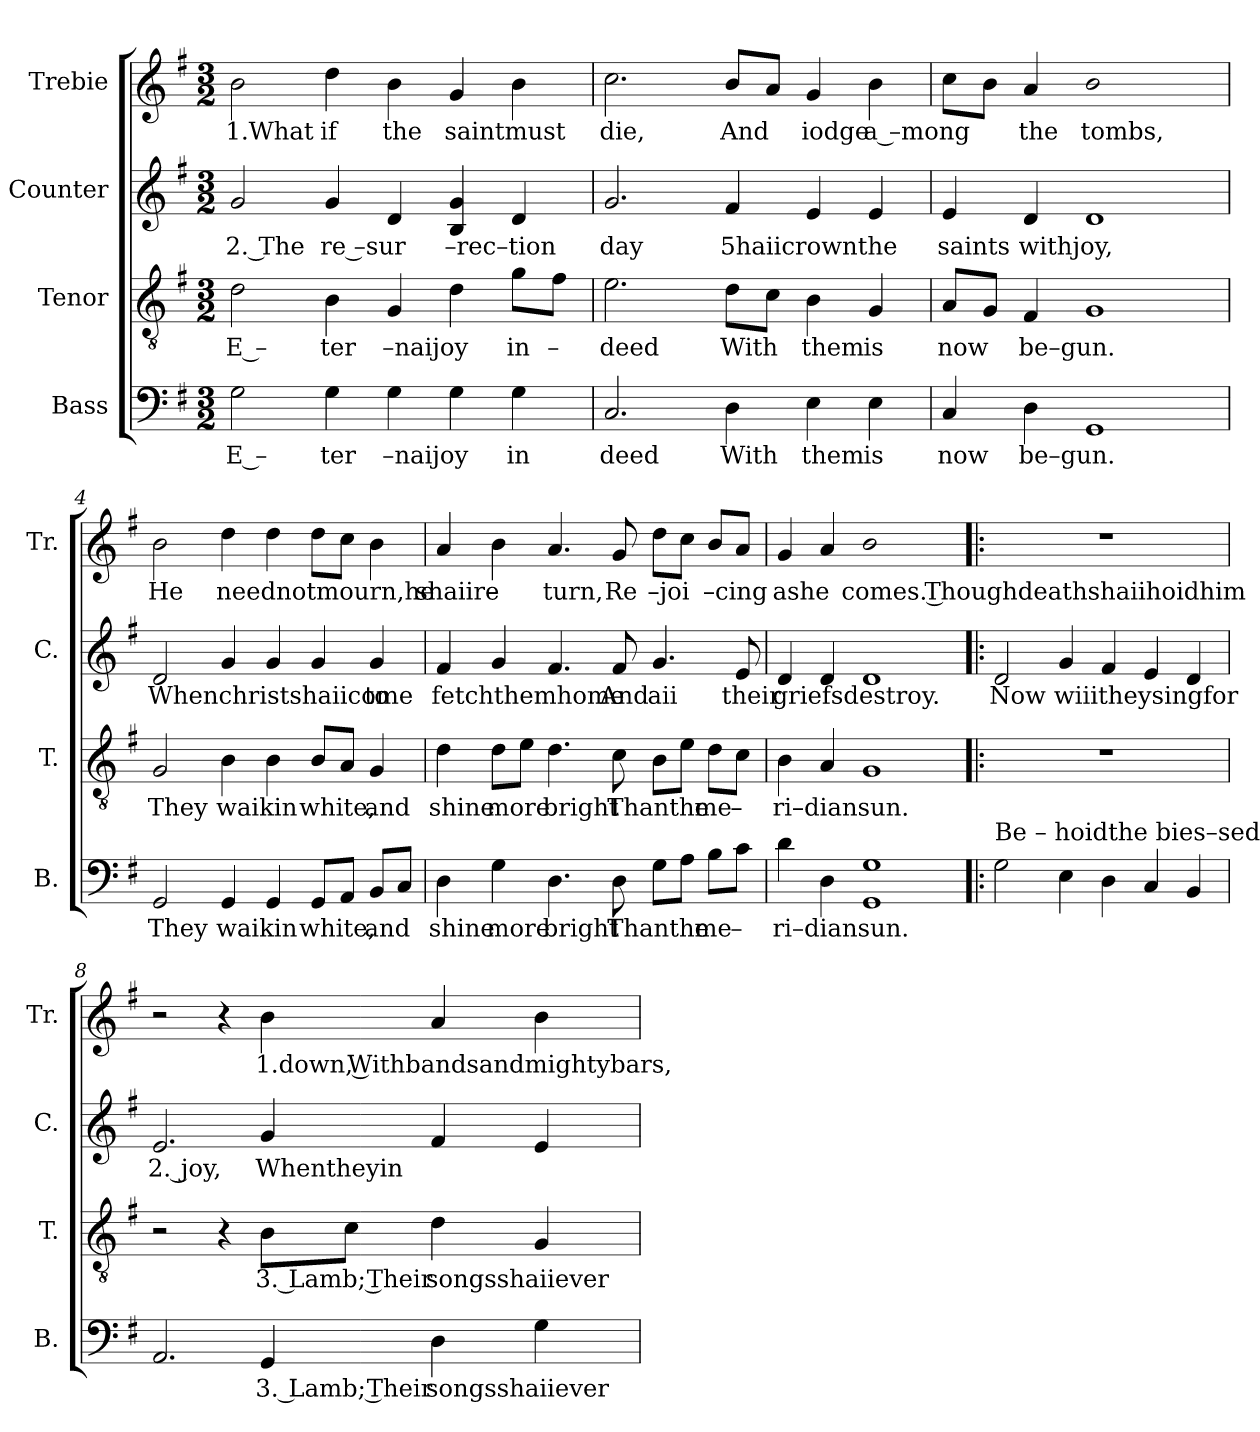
**kern	**text	**kern	**text	**kern	**text	**kern	**text
*part4	*part4	*part3	*part3	*part2	*part2	*part1	*part1
*staff4	*staff4	*staff3	*staff3	*staff2	*staff2	*staff1	*staff1
*I"Bass	*	*I"Tenor	*	*I"Counter	*	*I"Trebie	*
*I'B.	*	*I'T.	*	*I'C.	*	*I'Tr.	*
*clefF4	*	*clefGv2	*	*clefG2	*	*clefG2	*
*k[f#]	*	*k[f#]	*	*k[f#]	*	*k[f#]	*
*G:	*	*G:	*	*G:	*	*G:	*
*M3/2	*	*M3/2	*	*M3/2	*	*M3/2	*
=1	=1	=1	=1	=1	=1	=1	=1
!	!LO:LY:a:rj	!	!LO:LY:b:rj	!	!LO:LY:b:rj	!LO:N:head=open	!LO:LY:b
2G\	E –	2d\	E –	2g/	2. The	2b\	1.What
!LO:N:head=solid	!LO:LY:a:rj	!LO:N:head=solid	!LO:LY:b:rj	!LO:N:head=solid	!LO:LY:b:rj	!	!LO:LY:b:rj
4G\	ter	4B\	ter	4g/	re –sur	4dd\	if
!LO:N:head=solid	!LO:LY:a	!LO:N:head=solid	!LO:LY:b	!	!	!LO:N:head=solid	!LO:LY:b
4G\	–naijoy	4G/	–naijoy	4d/	.	4b\	the
!LO:N:head=solid	!	!	!	!LO:N:n=1:head=solid	!	!	!
!	!	!	!	!LO:N:n=2:head=solid	!LO:LY:b	!LO:N:head=solid	!LO:LY:b
4G\	.	4d\	.	4B/ 4g/	–rec–tion	4g/	saintmust
!LO:N:head=solid	!LO:LY:a	!LO:N:head=solid	!LO:LY:b	!	!	!LO:N:head=solid	!
4G\	in	8g\L	in	4d/	.	4b\	.
!	!	!LO:N:head=solid	!LO:LY:b:rj	!	!	!	!
.	.	8f#\J	–	.	.	.	.
=2	=2	=2	=2	=2	=2	=2	=2
!	!LO:LY:a	!LO:N:head=open	!LO:LY:b	!	!LO:LY:b	!	!LO:LY:b
2.C/	deed	2.e\	deed	2.g/	day	2.cc\	die,
!	!LO:LY:a	!	!LO:LY:b	!LO:N:head=solid	!LO:LY:b	!LO:N:head=solid	!LO:LY:b
4D\	With	8d\L	With	4f#/	5haiicrownthe	8b/L	And
!	!	!LO:N:head=solid	!	!	!	!	!
.	.	8c\J	.	.	.	8a/J	.
!LO:N:head=solid	!LO:LY:a	!LO:N:head=solid	!LO:LY:b	!LO:N:head=solid	!	!LO:N:head=solid	!LO:LY:b
4E\	them	4B\	them	4e/	.	4g/	iodge
!LO:N:head=solid	!LO:LY:a	!LO:N:head=solid	!LO:LY:b	!LO:N:head=solid	!	!LO:N:head=solid	!LO:LY:b
4E\	is	4G/	is	4e/	.	4b\	a –mong
=3	=3	=3	=3	=3	=3	=3	=3
!LO:N:head=solid	!LO:LY:a	!	!LO:LY:b	!LO:N:head=solid	!LO:LY:b	!LO:N:head=solid	!
4C/	now	8A/L	now	4e/	saints	8cc\L	.
!	!	!LO:N:head=solid	!	!	!	!LO:N:head=solid	!
.	.	8G/J	.	.	.	8b\J	.
!	!LO:LY:a	!LO:N:head=solid	!LO:LY:b	!	!LO:LY:b	!	!LO:LY:b
4D\	be–gun.	4F#/	be–gun.	4d/	withjoy,	4a/	the
!	!	!	!	!	!	!LO:N:head=open	!LO:LY:b
1GG	.	1G	.	1d	.	1b	tombs,
=4	=4	=4	=4	=4	=4	=4	=4
!	!LO:LY:a	!	!LO:LY:b	!	!LO:LY:b	!LO:N:head=open	!LO:LY:b
2GG/	They	2G/	They	2d/	Whenchristshaiicome	2b\	He
!LO:N:head=solid	!LO:LY:a	!LO:N:head=solid	!LO:LY:b	!LO:N:head=solid	!	!	!LO:LY:b
4GG/	waikin	4B\	waikin	4g/	.	4dd\	neednotmourn,he
!LO:N:head=solid	!	!LO:N:head=solid	!	!LO:N:head=solid	!	!	!
4GG/	.	4B\	.	4g/	.	4dd\	.
!LO:N:head=solid	!LO:LY:a	!LO:N:head=solid	!LO:LY:b	!LO:N:head=solid	!	!	!
8GG/L	white,	8B/L	white,	4g/	.	8dd\L	.
!	!	!	!	!	!	!LO:N:head=solid	!
8AA/J	.	8A/J	.	.	.	8cc\J	.
!LO:N:head=solid	!LO:LY:a	!LO:N:head=solid	!LO:LY:b	!LO:N:head=solid	!LO:LY:b	!LO:N:head=solid	!
8BB/L	and	4G/	and	4g/	to	4b\	.
!LO:N:head=solid	!	!	!	!	!	!	!
8C/J	.	.	.	.	.	.	.
=5	=5	=5	=5	=5	=5	=5	=5
!	!LO:LY:a	!	!LO:LY:b	!LO:N:head=solid	!LO:LY:b	!	!LO:LY:b
4D\	shine	4d\	shine	4f#/	fetchthemhome	4a</	shaiire
!LO:N:head=solid	!LO:LY:a	!	!LO:LY:b	!LO:N:head=solid	!	!LO:N:head=solid	!LO:LY:b
4G\	more	8d\L	more	4g/	.	4b\	–
!	!	!LO:N:head=solid	!	!	!	!	!
.	.	8e\J	.	.	.	.	.
!	!LO:LY:a	!	!LO:LY:b	!LO:N:head=solid	!	!	!LO:LY:b
4.D\	bright	4.d\	bright	4.f#/	.	4.a/	turn,
!	!LO:LY:a	!LO:N:head=solid	!LO:LY:b	!LO:N:head=solid	!LO:LY:b	!LO:N:head=solid	!LO:LY:b
8D\	Thanthe	8c\	Thanthe	8f#/	And	8g/	Re
!LO:N:head=solid	!	!LO:N:head=solid	!	!LO:N:head=solid	!LO:LY:b	!	!LO:LY:b
8G\L	.	8B\L	.	4.g/	aii	8dd\L	–joi
!	!	!LO:N:head=solid	!	!	!	!LO:N:head=solid	!
8A\J	.	8e\J	.	.	.	8cc\J	.
!LO:N:head=solid	!LO:LY:a	!	!LO:LY:b	!	!	!LO:N:head=solid	!LO:LY:b
8B\L	me	8d\L	me	.	.	8b/L	–cing
!LO:N:head=solid	!LO:LY:a	!LO:N:head=solid	!LO:LY:b	!LO:N:head=solid	!LO:LY:b	!	!
8c\J	–	8c\J	–	8e/	their	8a/J	.
=6	=6	=6	=6	=6	=6	=6	=6
!	!LO:LY:a	!LO:N:head=solid	!LO:LY:b	!	!LO:LY:b	!LO:N:head=solid	!LO:LY:b
4d\	ri–diansun.	4B\	ri–diansun.	4d/	griefsdestroy.	4g/	ashe
4D\	.	4A/	.	4d/	.	4a/	.
!	!	!	!	!	!	!LO:N:head=open	!LO:LY:b
1GG 1G	.	1G	.	1d	.	1b	comes. Thoughdeathshaiihoidhim
=7!|:	=7!|:	=7!|:	=7!|:	=7!|:	=7!|:	=7!|:	=7!|:
!LO:TX:a:t=Be – hoidthe bies–sed	!	!	!	!	!	!	!
!	!	!LO:N:vis=1	!	!	!LO:LY:b	!LO:N:vis=1	!
2G\	.	1.r	.	2d/	Now	1.r	.
!LO:N:head=solid	!	!	!	!LO:N:head=solid	!LO:LY:b	!	!
4E\	.	.	.	4g/	wiiitheysingfor	.	.
!	!	!	!	!LO:N:head=solid	!	!	!
4D\	.	.	.	4f#/	.	.	.
!LO:N:head=solid	!	!	!	!LO:N:head=solid	!	!	!
4C/	.	.	.	4e/	.	.	.
!LO:N:head=solid	!	!	!	!	!	!	!
4BB/	.	.	.	4d/	.	.	.
!!LO:LB:g=z
=8	=8	=8	=8	=8	=8	=8	=8
!	!	!	!	!LO:N:head=open	!LO:LY:b:rj	!	!
2.AA/	.	2r	.	2.e/	2. joy,	2r	.
.	.	4r	.	.	.	4r	.
!LO:N:head=solid	!LO:LY:a:rj	!LO:N:head=solid	!LO:LY:b:rj	!LO:N:head=solid	!LO:LY:b	!LO:N:head=solid	!LO:LY:b:rj
4GG/	3. Lamb; Their	8B\L	3. Lamb; Their	4g/	Whentheyin	4b\	1.down, Withbandsandmightybars,
!	!	!LO:N:head=solid	!	!	!	!	!
.	.	8c\J	.	.	.	.	.
!	!LO:LY:a	!	!LO:LY:b	!LO:N:head=solid	!	!	!
4D\	songsshaiiever	4d\	songsshaiiever	4f#/	.	4a/	.
!LO:N:head=solid	!	!LO:N:head=solid	!	!LO:N:head=solid	!	!LO:N:head=solid	!
4G\	.	4G/	.	4e/	.	4b\	.
=	=	=	=	=	=	=	=
*-	*-	*-	*-	*-	*-	*-	*-
